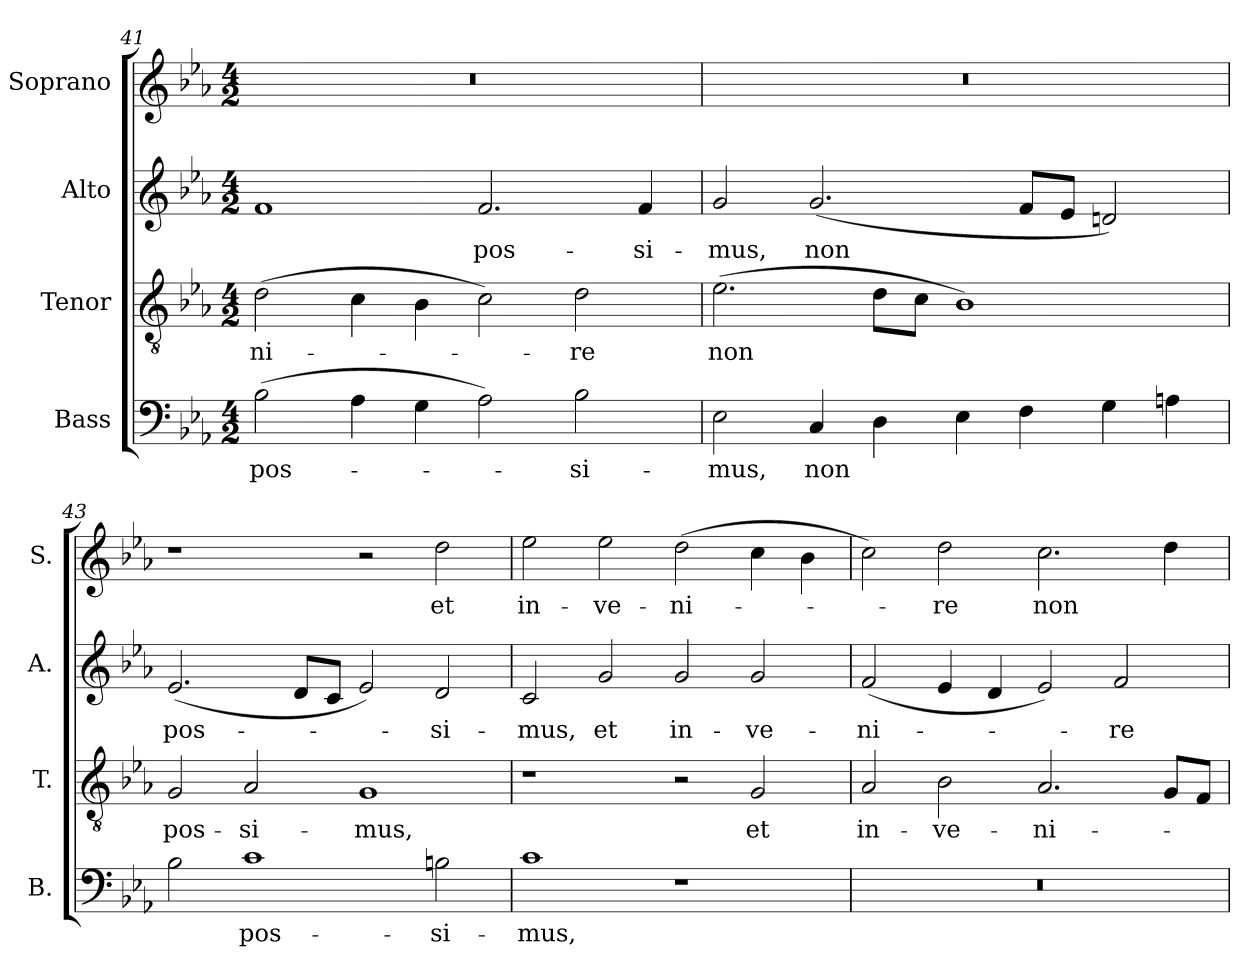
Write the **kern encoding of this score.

**kern	**text	**kern	**text	**kern	**text	**kern	**text
*part4	*part4	*part3	*part3	*part2	*part2	*part1	*part1
*staff4	*staff4	*staff3	*staff3	*staff2	*staff2	*staff1	*staff1
*I"Bass	*	*I"Tenor	*	*I"Alto	*	*I"Soprano	*
*I'B.	*	*I'T.	*	*I'A.	*	*I'S.	*
*clefF4	*	*clefGv2	*	*clefG2	*	*clefG2	*
*	*	*ITrd7c12	*	*	*	*	*
*k[b-e-a-]	*	*k[b-e-a-]	*	*k[b-e-a-]	*	*k[b-e-a-]	*
*E-:	*	*E-:	*	*E-:	*	*E-:	*
*M4/2	*	*M4/2	*	*M4/2	*	*M4/2	*
=41	=41	=41	=41	=41	=41	=41	=41
!	!LO:LY:b:color=#000000	!	!	!	!	!	!
!	!	!	!LO:LY:b:color=#000000	!	!	!LO:N:vis=1	!
(2B-i\	pos-	(2Di\	-ni-	1fi	.	0r	.
4A-i\	.	4Ci\	.	.	.	.	.
4Gi\	.	4BB-i\	.	.	.	.	.
!	!	!	!	!	!LO:LY:b:color=#000000	!	!
2A-i\)	.	2Ci\)	.	2.fi/	pos-	.	.
!	!LO:LY:b:color=#000000	!	!	!	!	!	!
!	!	!	!LO:LY:b:color=#000000	!	!	!	!
2B-i\	-si-	2Di\	-re	.	.	.	.
!	!	!	!	!	!LO:LY:b:color=#000000	!	!
.	.	.	.	4fi/	-si-	.	.
=42	=42	=42	=42	=42	=42	=42	=42
!	!LO:LY:b:color=#000000	!	!	!	!	!	!
!	!	!	!LO:LY:b:color=#000000	!	!	!	!
!	!	!	!	!	!LO:LY:b:color=#000000	!LO:N:vis=1	!
2E-i\	-mus,	(2.E-i\	non	2gi/	-mus,	0r	.
!	!LO:LY:b:color=#000000	!	!	!	!	!	!
!	!	!	!	!	!LO:LY:b:color=#000000	!	!
4Ci/	non	.	.	(2.gi/	non	.	.
4Di\	.	8Di\L	.	.	.	.	.
.	.	8Ci\J	.	.	.	.	.
4E-i\	.	1BB-i)	.	.	.	.	.
4Fi\	.	.	.	8fi/L	.	.	.
.	.	.	.	8e-i/J	.	.	.
4Gi\	.	.	.	2dni/)	.	.	.
4Ani\	.	.	.	.	.	.	.
=43	=43	=43	=43	=43	=43	=43	=43
!	!	!	!LO:LY:b:color=#000000	!	!	!	!
!	!	!	!	!	!LO:LY:b:color=#000000	!	!
2B-i\	.	2GGi/	pos-	(2.e-i/	pos-	1r	.
!	!LO:LY:b:color=#000000	!	!	!	!	!	!
!	!	!	!LO:LY:b:color=#000000	!	!	!	!
1ci	pos-	2AA-i/	-si-	.	.	.	.
.	.	.	.	8di/L	.	.	.
.	.	.	.	8ci/J	.	.	.
!	!	!	!LO:LY:b:color=#000000	!	!	!	!
.	.	1GGi	-mus,	2e-i/)	.	2r	.
!	!LO:LY:b:color=#000000	!	!	!	!	!	!
!	!	!	!	!	!LO:LY:b:color=#000000	!	!
!	!	!	!	!	!	!	!LO:LY:b:color=#000000
2Bni\	-si-	.	.	2di/	-si-	2ddi\	et
!!LO:LB:g=z
=44	=44	=44	=44	=44	=44	=44	=44
!	!LO:LY:b:color=#000000	!	!	!	!	!	!
!	!	!	!	!	!LO:LY:b:color=#000000	!	!
!	!	!	!	!	!	!	!LO:LY:b:color=#000000
1ci	-mus,	1r	.	2ci/	-mus,	2ee-i\	in-
!	!	!	!	!	!LO:LY:b:color=#000000	!	!
!	!	!	!	!	!	!	!LO:LY:b:color=#000000
.	.	.	.	2gi/	et	2ee-i\	-ve-
!	!	!	!	!	!LO:LY:b:color=#000000	!	!
!	!	!	!	!	!	!	!LO:LY:b:color=#000000
1r	.	2r	.	2gi/	in-	(2ddi\	-ni-
!	!	!	!LO:LY:b:color=#000000	!	!	!	!
!	!	!	!	!	!LO:LY:b:color=#000000	!	!
.	.	2GGi/	et	2gi/	-ve-	4cci\	.
.	.	.	.	.	.	4b-i\	.
=45	=45	=45	=45	=45	=45	=45	=45
!LO:N:vis=1	!	!	!	!	!	!	!
!	!	!	!LO:LY:b:color=#000000	!	!	!	!
!	!	!	!	!	!LO:LY:b:color=#000000	!	!
0r	.	2AA-i/	in-	(2fi/	-ni-	2cci\)	.
!	!	!	!LO:LY:b:color=#000000	!	!	!	!
!	!	!	!	!	!	!	!LO:LY:b:color=#000000
.	.	2BB-i\	-ve-	4e-i/	.	2ddi\	-re
.	.	.	.	4di/	.	.	.
!	!	!	!LO:LY:b:color=#000000	!	!	!	!
!	!	!	!	!	!	!	!LO:LY:b:color=#000000
.	.	2.AA-i/	-ni-	2e-i/)	.	2.cci\	non
!	!	!	!	!	!LO:LY:b:color=#000000	!	!
.	.	.	.	2fi/	-re	.	.
.	.	8GGi/L	.	.	.	4ddi\	.
.	.	8FFi/J	.	.	.	.	.
=	=	=	=	=	=	=	=
*-	*-	*-	*-	*-	*-	*-	*-
